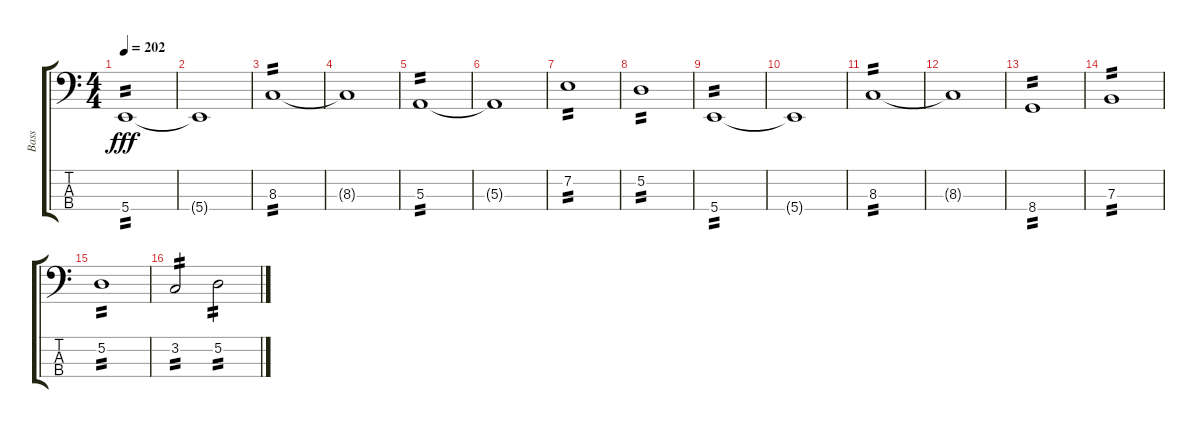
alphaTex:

\track ("Bass" "Bass") {instrument electricbassfinger}
\staff {score tabs}
\tuning (D2 A1 E1 B0) {hide}
\ts (4 4)
\tempo 202
\clef f4
\ks c
5.4.1{tp 2 dy fff} |
5.4{t}.1 |
8.3.1{tp 2} |
8.3{t}.1 |
5.3.1{tp 2} |
5.3{t}.1 |
7.2.1{tp 2} |
5.2.1{tp 2} |
5.4.1{tp 2} |
5.4{t}.1 |
8.3.1{tp 2} |
8.3{t}.1 |
8.4.1{tp 2} |
7.3.1{tp 2} |
5.2.1{tp 2} |
3.2.2{tp 2} 5.2.2{tp 2}
